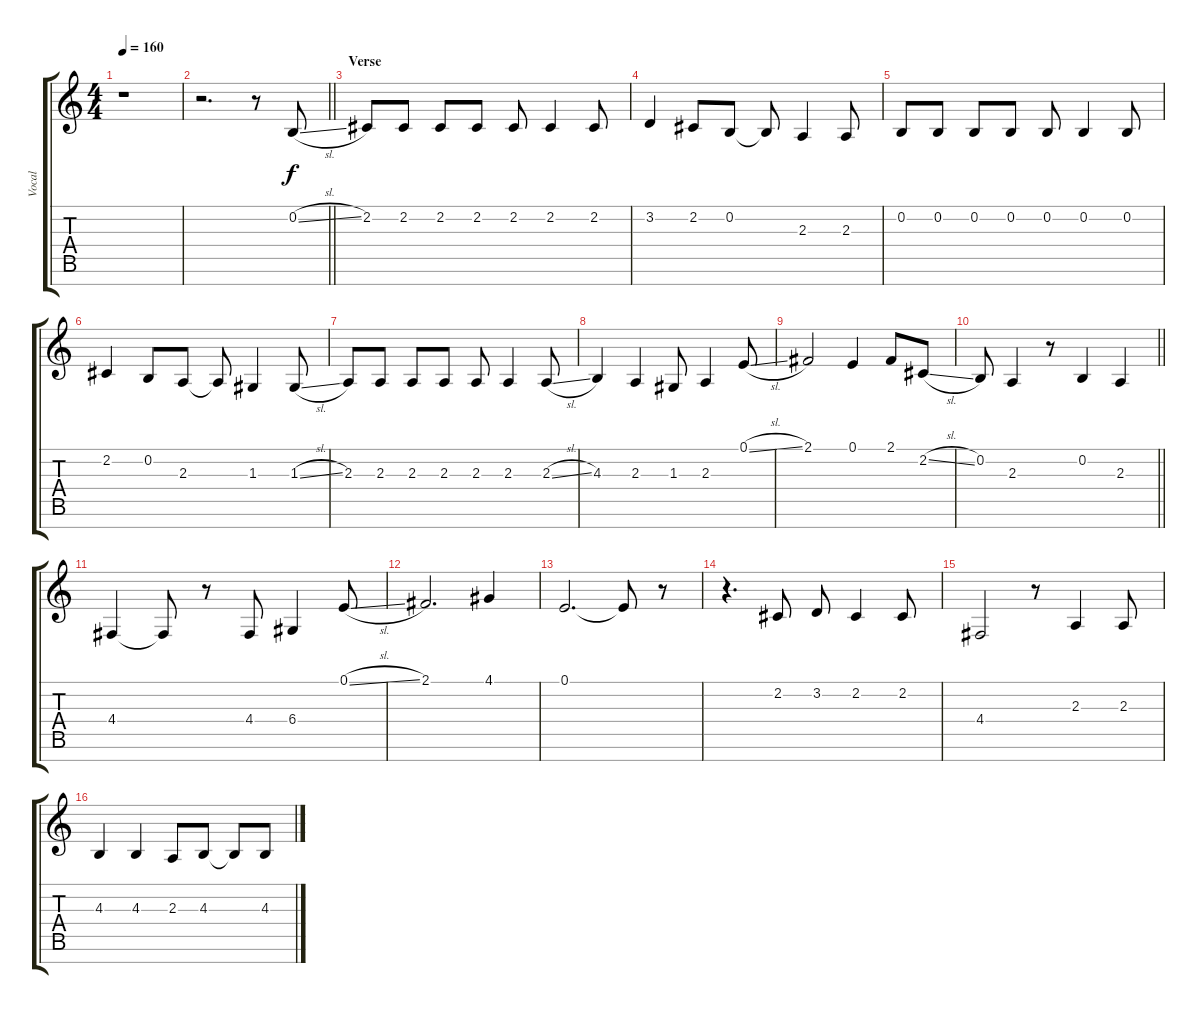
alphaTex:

\track ("Vocal" "Vocal") {instrument violin}
\staff {score tabs}
\tuning (E4 B3 G3 D3 A2 E2 B1) {hide}
\ts (4 4)
\tempo 160
\clef g2
\ks c
r.1{dy f} |
\barLineRight lightlight
r.2{d} r.8 0.2{sl}.8 |
\section ("" "Verse")
2.2.8 2.2.8 2.2.8 2.2.8 2.2.8 2.2.4 2.2.8 |
3.2.4 2.2.8 0.2.8 0.2{t}.8 2.3.4 2.3.8 |
0.2.8 0.2.8 0.2.8 0.2.8 0.2.8 0.2.4 0.2.8 |
2.2.4 0.2.8 2.3.8 2.3{t}.8 1.3.4 1.3{sl}.8 |
2.3.8 2.3.8 2.3.8 2.3.8 2.3.8 2.3.4 2.3{sl}.8 |
4.3.4 2.3.4 1.3.8 2.3.4 0.1{sl}.8 |
2.1.2 0.1.4 2.1.8 2.2{sl}.8 |
\barLineRight lightlight
0.2.8 2.3.4 r.8 0.2.4 2.3.4 |
4.4.4 4.4{t}.8 r.8 4.4.8 6.4.4 0.1{sl}.8 |
2.1.2{d} 4.1.4 |
0.1.2{d} 0.1{t}.8 r.8 |
r.4{d} 2.2.8 3.2.8 2.2.4 2.2.8 |
4.4.2 r.8 2.3.4 2.3.8 |
4.3.4 4.3.4 2.3.8 4.3.8 4.3{t}.8 4.3{sl}.8
